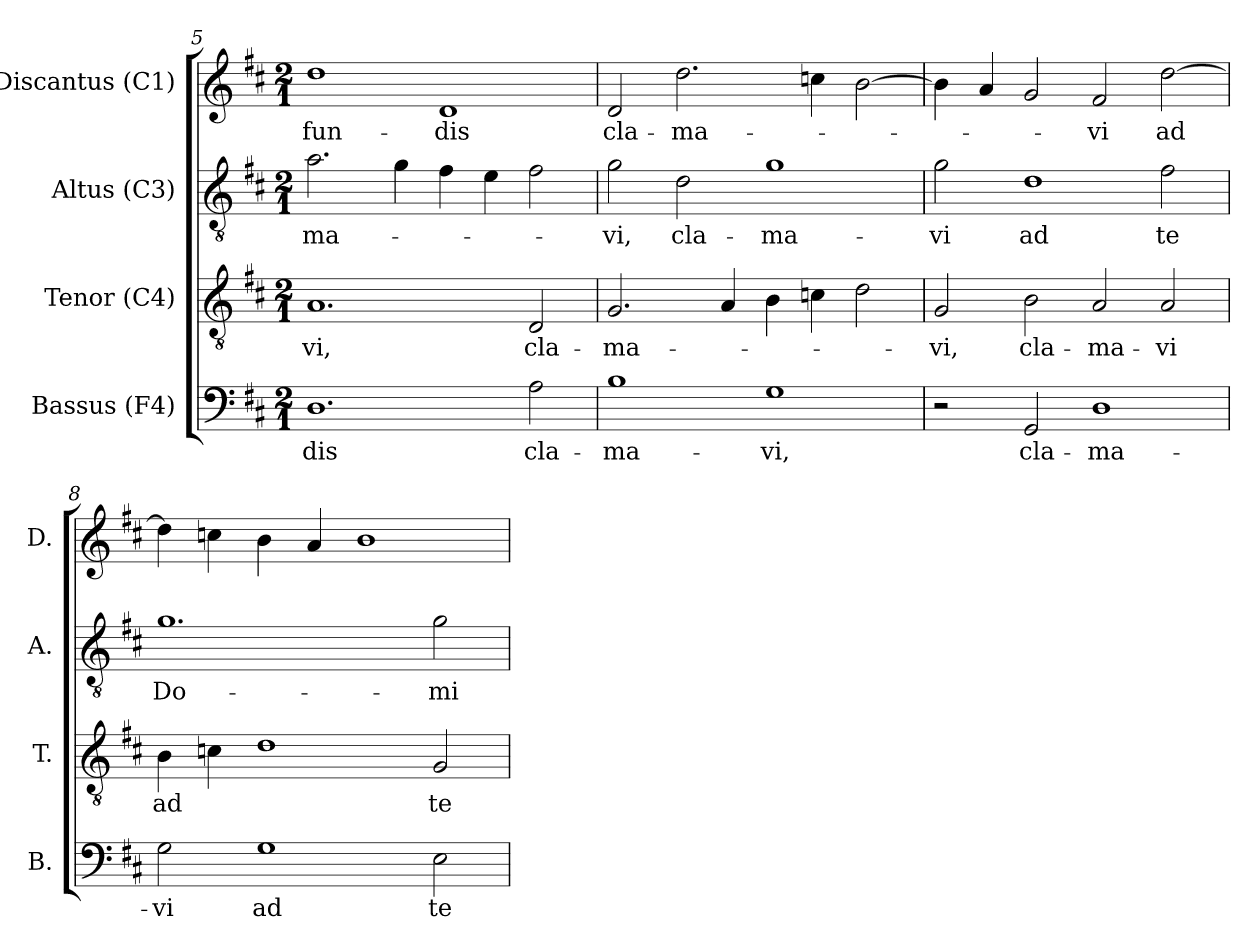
**kern	**text	**kern	**text	**kern	**text	**kern	**text
*part4	*part4	*part3	*part3	*part2	*part2	*part1	*part1
*staff4	*staff4	*staff3	*staff3	*staff2	*staff2	*staff1	*staff1
*I"Bassus (F4)	*	*I"Tenor (C4)	*	*I"Altus (C3)	*	*I"Discantus (C1)	*
*I'B.	*	*I'T.	*	*I'A.	*	*I'D.	*
!!LO:LB:g=z
*clefF4	*	*clefGv2	*	*clefGv2	*	*clefG2	*
*	*	*ITrd7c12	*	*ITrd7c12	*	*	*
*k[f#c#]	*	*k[f#c#]	*	*k[f#c#]	*	*k[f#c#]	*
*D:	*	*D:	*	*D:	*	*D:	*
*M2/1	*	*M2/1	*	*M2/1	*	*M2/1	*
=5	=5	=5	=5	=5	=5	=5	=5
!	!LO:LY:b:color=#000000	!	!	!	!	!	!
!	!	!	!LO:LY:b:color=#000000	!	!	!	!
!	!	!	!	!	!LO:LY:b:color=#000000	!	!
!	!	!	!	!	!	!	!LO:LY:b:color=#000000
1.Di	-dis	1.AAi	-vi,	2.Ai\	-ma-	1ddi	-fun-
.	.	.	.	4Gi\	.	.	.
!	!	!	!	!	!	!	!LO:LY:b:color=#000000
.	.	.	.	4F#i\	.	1di	-dis
.	.	.	.	4Ei\	.	.	.
!	!LO:LY:b:color=#000000	!	!	!	!	!	!
!	!	!	!LO:LY:b:color=#000000	!	!	!	!
2Ai\	cla-	2DDi/	cla-	2F#i\	.	.	.
=6	=6	=6	=6	=6	=6	=6	=6
!	!LO:LY:b:color=#000000	!	!	!	!	!	!
!	!	!	!LO:LY:b:color=#000000	!	!	!	!
!	!	!	!	!	!LO:LY:b:color=#000000	!	!
!	!	!	!	!	!	!	!LO:LY:b:color=#000000
1Bi	-ma-	2.GGi/	-ma-	2Gi\	-vi,	2di/	cla-
!	!	!	!	!	!LO:LY:b:color=#000000	!	!
!	!	!	!	!	!	!	!LO:LY:b:color=#000000
.	.	.	.	2Di\	cla-	2.ddi\	-ma-
.	.	4AAi/	.	.	.	.	.
!	!LO:LY:b:color=#000000	!	!	!	!	!	!
!	!	!	!	!	!LO:LY:b:color=#000000	!	!
1Gi	-vi,	4BBi\	.	1Gi	-ma-	.	.
.	.	4Cni\	.	.	.	4cci\	.
.	.	2Di\	.	.	.	[2bi\	.
=7	=7	=7	=7	=7	=7	=7	=7
!	!	!	!LO:LY:b:color=#000000	!	!	!	!
!	!	!	!	!	!LO:LY:b:color=#000000	!	!
2r	.	2GGi/	-vi,	2Gi\	-vi	4bi\]	.
.	.	.	.	.	.	4ai/	.
!	!LO:LY:b:color=#000000	!	!	!	!	!	!
!	!	!	!LO:LY:b:color=#000000	!	!	!	!
!	!	!	!	!	!LO:LY:b:color=#000000	!	!
2GGi/	cla-	2BBi\	cla-	1Di	ad	2gi/	.
!	!LO:LY:b:color=#000000	!	!	!	!	!	!
!	!	!	!LO:LY:b:color=#000000	!	!	!	!
!	!	!	!	!	!	!	!LO:LY:b:color=#000000
1Di	-ma-	2AAi/	-ma-	.	.	2f#i/	-vi
!	!	!	!LO:LY:b:color=#000000	!	!	!	!
!	!	!	!	!	!LO:LY:b:color=#000000	!	!
!	!	!	!	!	!	!	!LO:LY:b:color=#000000
.	.	2AAi/	-vi	2F#i\	te	[2ddi\	ad
=8	=8	=8	=8	=8	=8	=8	=8
!	!LO:LY:b:color=#000000	!	!	!	!	!	!
!	!	!	!LO:LY:b:color=#000000	!	!	!	!
!	!	!	!	!	!LO:LY:b:color=#000000	!	!
2Gi\	-vi	4BBi\	ad	1.Gi	Do-	4ddi\]	.
.	.	4Cni\	.	.	.	4cci\	.
!	!LO:LY:b:color=#000000	!	!	!	!	!	!
1Gi	ad	1Di	.	.	.	4bi\	.
.	.	.	.	.	.	4ai/	.
.	.	.	.	.	.	1bi	.
!	!LO:LY:b:color=#000000	!	!	!	!	!	!
!	!	!	!LO:LY:b:color=#000000	!	!	!	!
!	!	!	!	!	!LO:LY:b:color=#000000	!	!
2Ei\	te	2GGi/	te	2Gi\	-mi-	.	.
=	=	=	=	=	=	=	=
*-	*-	*-	*-	*-	*-	*-	*-
